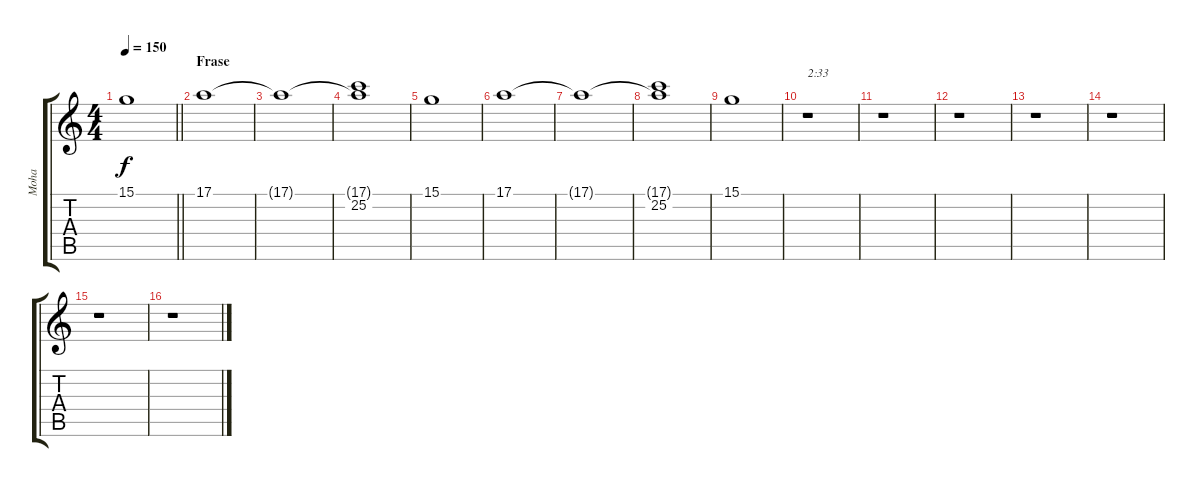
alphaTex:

\track ("Moha" "Moha") {instrument violin}
\staff {score tabs}
\tuning (E4 B3 G3 D3 A2 E2) {hide}
\ts (4 4)
\tempo 150
\clef g2
\barLineRight lightlight
\ks c
15.1.1{dy f} |
\section ("" "Frase")
17.1.1{volume 8 instrument stringensemble2} |
17.1{t}.1 |
(17.1{t} 25.2).1 |
15.1.1 |
17.1.1{volume 8 instrument stringensemble2} |
17.1{t}.1 |
(17.1{t} 25.2).1 |
15.1.1 |
r.1{txt "2:33" instrument violin} |
r.1 |
r.1 |
r.1 |
r.1 |
r.1 |
r.1
